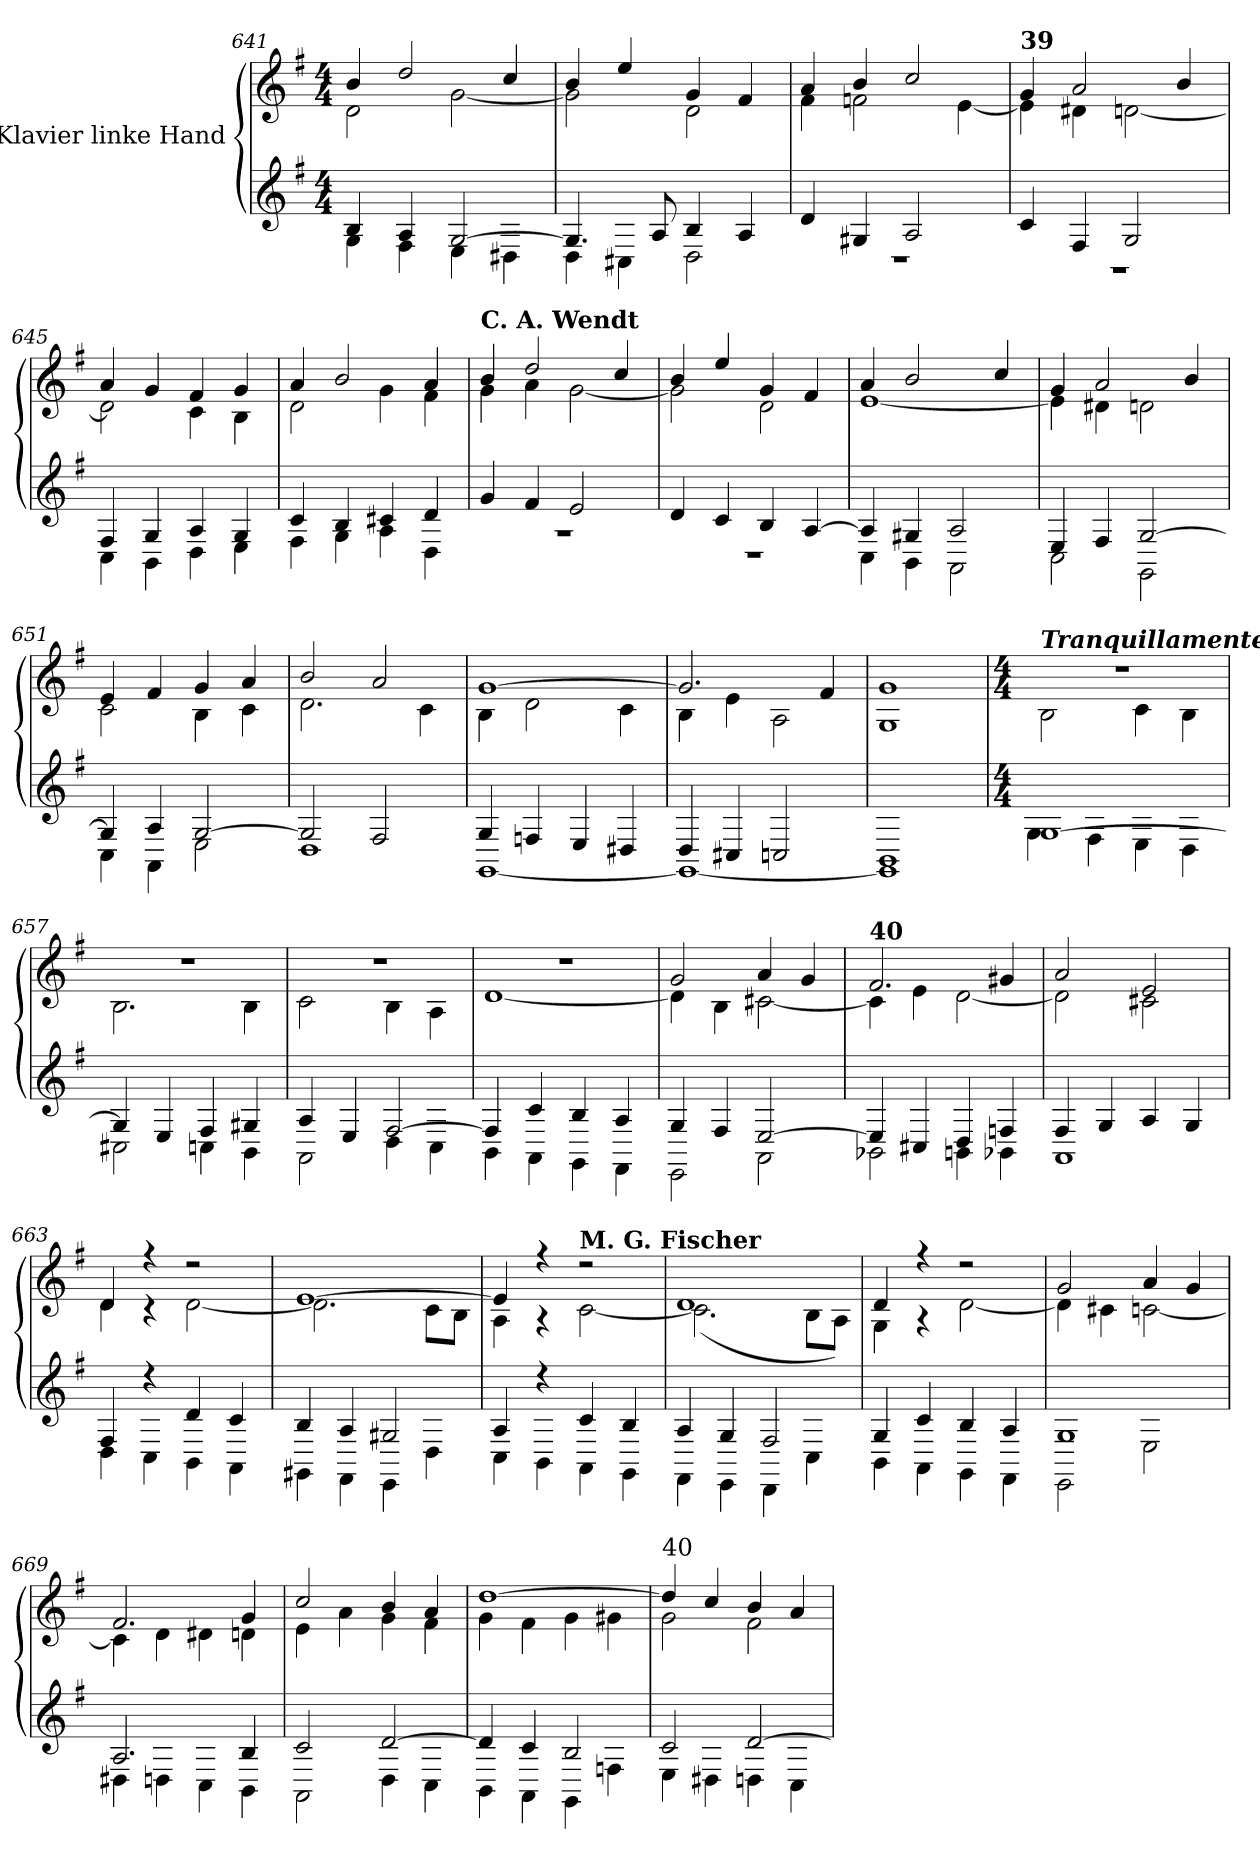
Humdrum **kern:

**kern	**kern
*part1	*part1
*staff2	*staff1
*I"Klavier linke Hand	*
!!LO:LB:g=z
*clefG2	*clefG2
*k[f#]	*k[f#]
*M4/4	*M4/4
=641	=641
*^	*^
4B/	4G\	4b/	2d\
4A/	4F#\	2dd/	.
[2G/	4E\	.	[2g\
.	4D#X\	4cc/	.
=642	=642	=642	=642
4.G/]	4D\	4b/	2g\]
.	4C#X\	4ee/	.
8A/	.	.	.
4B/	2D\	4g/	2d\
4A/	.	4f#/	.
=643	=643	=643	=643
4d/	1r	4a/	4f#\
4G#X/	.	4b/	2fn\
2A/	.	2cc/	.
.	.	.	[4e\
=644	=644	=644	=644
!	!	!LO:TX:a:B:t=39	!
4c/	1r	4g/	4e\]
4F#/	.	2a/	4d#X\
2G/	.	.	[2dn\
.	.	4b/	.
=645	=645	=645	=645
4F#/	4C\	4a/	2d\]
4G/	4BB\	4g/	.
4A/	4D\	4f#/	4c\
4G/	4E\	4g/	4B\
=646	=646	=646	=646
4c/	4F#\	4a/	2d\
4B/	4G\	2b/	.
4c#X/	4A\	.	4g\
4d/	4D\	4a/	4f#\
!!LO:LB:g=z	!!
=647	=647	=647	=647
!	!	!LO:TX:a:B:t=C. A. Wendt	!
4g/	1r	4b/	4g\
4f#/	.	2dd/	4a\
2e/	.	.	[2g\
.	.	4cc/	.
!!LO:PB:g=z	!!
=648	=648	=648	=648
4d/	1r	4b/	2g\]
4c/	.	4ee/	.
4B/	.	4g/	2d\
[4A/	.	4f#/	.
=649	=649	=649	=649
4A/]	4C\	4a/	[1e
4G#X/	4BB\	2b/	.
2A/	2AA\	.	.
.	.	4cc/	.
=650	=650	=650	=650
4E/	2C\	4g/	4e\]
4F#/	.	2a/	4d#X\
[2G/	2GG\	.	2dn\
.	.	4b/	.
=651	=651	=651	=651
4G/]	4C\	4e/	2c\
4A/	4AA\	4f#/	.
[2G/	2E\	4g/	4B\
.	.	4a/	4c\
=652	=652	=652	=652
2G/]	1D	2b/	2.d\
2F#/	.	2a/	.
.	.	.	4c\
=653	=653	=653	=653
4G/	[1GG	[1g	4B\
4Fn/	.	.	2d\
4E/	.	.	.
4D#X/	.	.	4c\
!!LO:LB:g=z	!!
=654	=654	=654	=654
4D/	1GG_	2.g/]	4B\
4C#X/	.	.	4e\
2Cn/	.	.	2A\
.	.	4f#/	.
=655	=655	=655	=655
1BB	1GG]	1g	1G
!!LO:LB:g=z	!!
=656	=656	=656	=656
*M4/4	*	*M4/4	*
!	!	!LO:TX:a:Bi:t=Tranquillamente	!
[1G	4G\	1r	2B\
.	4F#\	.	.
.	4E\	.	4c\
.	4D\	.	4B\
=657	=657	=657	=657
4G/]	2C#X\	1r	2.B\
4E/	.	.	.
4F#/	4Cn\	.	.
4G#X/	4BB\	.	4B\
=658	=658	=658	=658
4A/	2AA\	1r	2c\
4E/	.	.	.
[2F#/	4D\	.	4B\
.	4C\	.	4A\
=659	=659	=659	=659
4F#/]	4BB\	1r	[1d
4c/	4AA\	.	.
4B/	4GG\	.	.
4A/	4FF#\	.	.
=660	=660	=660	=660
4G/	2EE\	2g/	4d\]
4F#/	.	.	4B\
[2E/	2AA\	4a/	[2c#X\
.	.	4g/	.
!!LO:LB:g=z	!!
=661	=661	=661	=661
!	!	!LO:TX:a:B:t=40	!
4E/]	2BB-X\	2.f#/	4c#\]
4C#X/	.	.	4e\
4D/	4BBn\	.	[2d\
4Fn/	4BB-X\	4g#X/	.
=662	=662	=662	=662
4F#/	1AA	2a/	2d\]
4G/	.	.	.
4A/	.	2e/	2c#X\
4G/	.	.	.
=663	=663	=663	=663
4F#/	4D\	4d/	4d\
4r	4C\	4r	4r
4d/	4BB\	2r	[2d\
4c/	4AA\	.	.
=664	=664	=664	=664
4B/	4GG#X\	[1e	2.d\]
4A/	4FF#\	.	.
2G#X/	4EE\	.	.
.	4D\	.	8c\L
.	.	.	8B\J
=665	=665	=665	=665
4A/	4C\	4e/]	4A\
4r	4BB\	4r	4r
!	!	!LO:TX:a:B:t=M. G. Fischer	!
4c/	4AA\	2r	[2c\
4B/	4GG\	.	.
!!LO:LB:g=z	!!
=666	=666	=666	=666
4A/	4FF#\	1d	(2.c\]
4G/	4EE\	.	.
2F#/	4DD\	.	.
.	4C\	.	8B\L
.	.	.	8A\J)
!!LO:LB:g=z	!!
=667	=667	=667	=667
4G/	4BB\	4d/	4G\
4c/	4AA\	4r	4r
4B/	4GG\	2r	[2d\
4A/	4FF#\	.	.
=668	=668	=668	=668
1G	2EE\	2g/	4d\]
.	.	.	4c#X\
.	2E\	4a/	[2cn\
.	.	4g/	.
=669	=669	=669	=669
2.A/	4D#X\	2.f#/	4c\]
.	4Dn\	.	4d\
.	4C\	.	4d#X\
4B/	4BB\	4g/	4dn\
=670	=670	=670	=670
2c/	2AA\	2cc/	4e\
.	.	.	4a\
[2d/	4D\	4b/	4g\
.	4C\	4a/	4f#\
=671	=671	=671	=671
4d/]	4BB\	[1dd	4g\
4c/	4AA\	.	4f#\
2B/	4GG\	.	4g\
.	4Fn\	.	4g#X\
=672	=672	=672	=672
!	!	!LO:TX:a:t=40	!
2c/	4E\	4dd/]	2g\
.	4D#X\	4cc/	.
[2d/	4Dn\	4b/	2f#\
.	4C\	4a/	.
*v	*v	*	*
*	*v	*v
=	=
*-	*-
